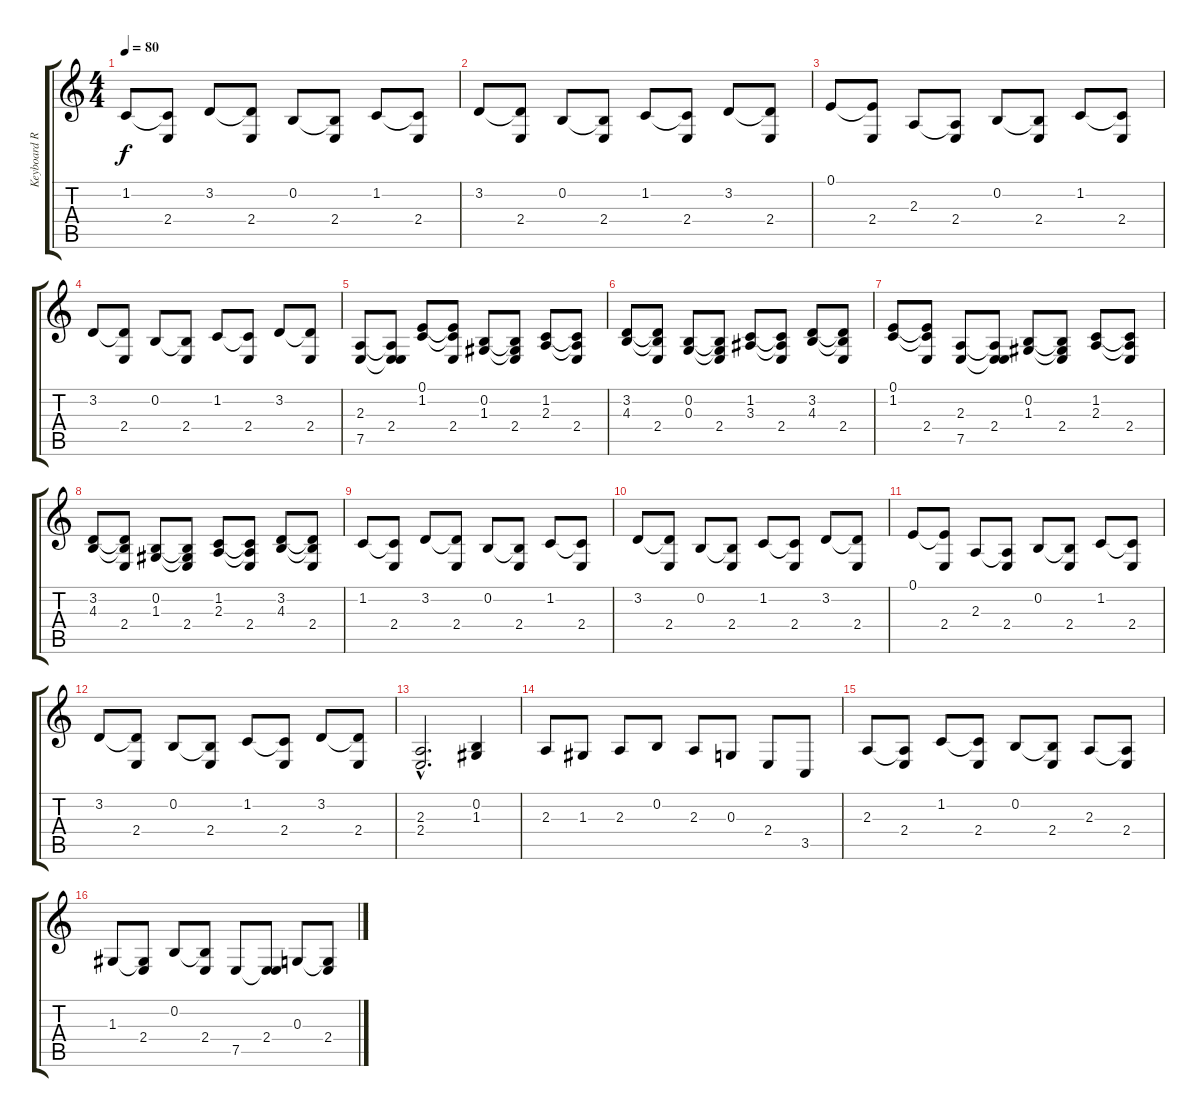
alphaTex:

\track ("Keyboard Right" "Keyboard R") {instrument churchorgan}
\staff {score tabs}
\tuning (E4 B3 G3 D3 A2 E2) {hide}
\ts (4 4)
\tempo 80
\tempo 150
\tempo 80
\clef g2
\ks c
1.2.8{dy f instrument churchorgan} (1.2{t} 2.4).8 3.2.8 (3.2{t} 2.4).8 0.2.8 (0.2{t} 2.4).8 1.2.8 (1.2{t} 2.4).8 |
3.2.8 (3.2{t} 2.4).8 0.2.8 (0.2{t} 2.4).8 1.2.8 (1.2{t} 2.4).8 3.2.8 (3.2{t} 2.4).8 |
0.1.8 (0.1{t} 2.4).8 2.3.8 (2.3{t} 2.4).8 0.2.8 (0.2{t} 2.4).8 1.2.8 (1.2{t} 2.4).8 |
3.2.8 (3.2{t} 2.4).8 0.2.8 (0.2{t} 2.4).8 1.2.8 (1.2{t} 2.4).8 3.2.8 (3.2{t} 2.4).8 |
(2.3 7.5).8 (2.3{t} 2.4 7.5{t}).8 (0.1 1.2).8 (0.1{t} 1.2{t} 2.4).8 (0.2 1.3).8 (0.2{t} 1.3{t} 2.4).8 (1.2 2.3).8 (1.2{t} 2.3{t} 2.4).8 |
(3.2 4.3).8 (3.2{t} 4.3{t} 2.4).8 (0.2 0.3).8 (0.2{t} 0.3{t} 2.4).8 (1.2 3.3).8 (1.2{t} 3.3{t} 2.4).8 (3.2 4.3).8 (3.2{t} 4.3{t} 2.4).8 |
(0.1 1.2).8 (0.1{t} 1.2{t} 2.4).8 (2.3 7.5).8 (2.3{t} 2.4 7.5{t}).8 (0.2 1.3).8 (0.2{t} 1.3{t} 2.4).8 (1.2 2.3).8 (1.2{t} 2.3{t} 2.4).8 |
(3.2 4.3).8 (3.2{t} 4.3{t} 2.4).8 (0.2 1.3).8 (0.2{t} 1.3{t} 2.4).8 (1.2 2.3).8 (1.2{t} 2.3{t} 2.4).8 (3.2 4.3).8 (3.2{t} 4.3{t} 2.4).8 |
1.2.8 (1.2{t} 2.4).8 3.2.8 (3.2{t} 2.4).8 0.2.8 (0.2{t} 2.4).8 1.2.8 (1.2{t} 2.4).8 |
3.2.8 (3.2{t} 2.4).8 0.2.8 (0.2{t} 2.4).8 1.2.8 (1.2{t} 2.4).8 3.2.8 (3.2{t} 2.4).8 |
0.1.8 (0.1{t} 2.4).8 2.3.8 (2.3{t} 2.4).8 0.2.8 (0.2{t} 2.4).8 1.2.8 (1.2{t} 2.4).8 |
3.2.8 (3.2{t} 2.4).8 0.2.8 (0.2{t} 2.4).8 1.2.8 (1.2{t} 2.4).8 3.2.8 (3.2{t} 2.4).8 |
(2.3{hac} 2.4{hac}).2{d} (0.2 1.3).4 |
2.3.8 1.3.8 2.3.8 0.2.8 2.3.8 0.3.8 2.4.8 3.5.8 |
2.3.8 (2.3{t} 2.4).8 1.2.8 (1.2{t} 2.4).8 0.2.8 (0.2{t} 2.4).8 2.3.8 (2.3{t} 2.4).8 |
1.3.8 (1.3{t} 2.4).8 0.2.8 (0.2{t} 2.4).8 7.5.8 (2.4 7.5{t}).8 0.3.8 (0.3{t} 2.4).8
